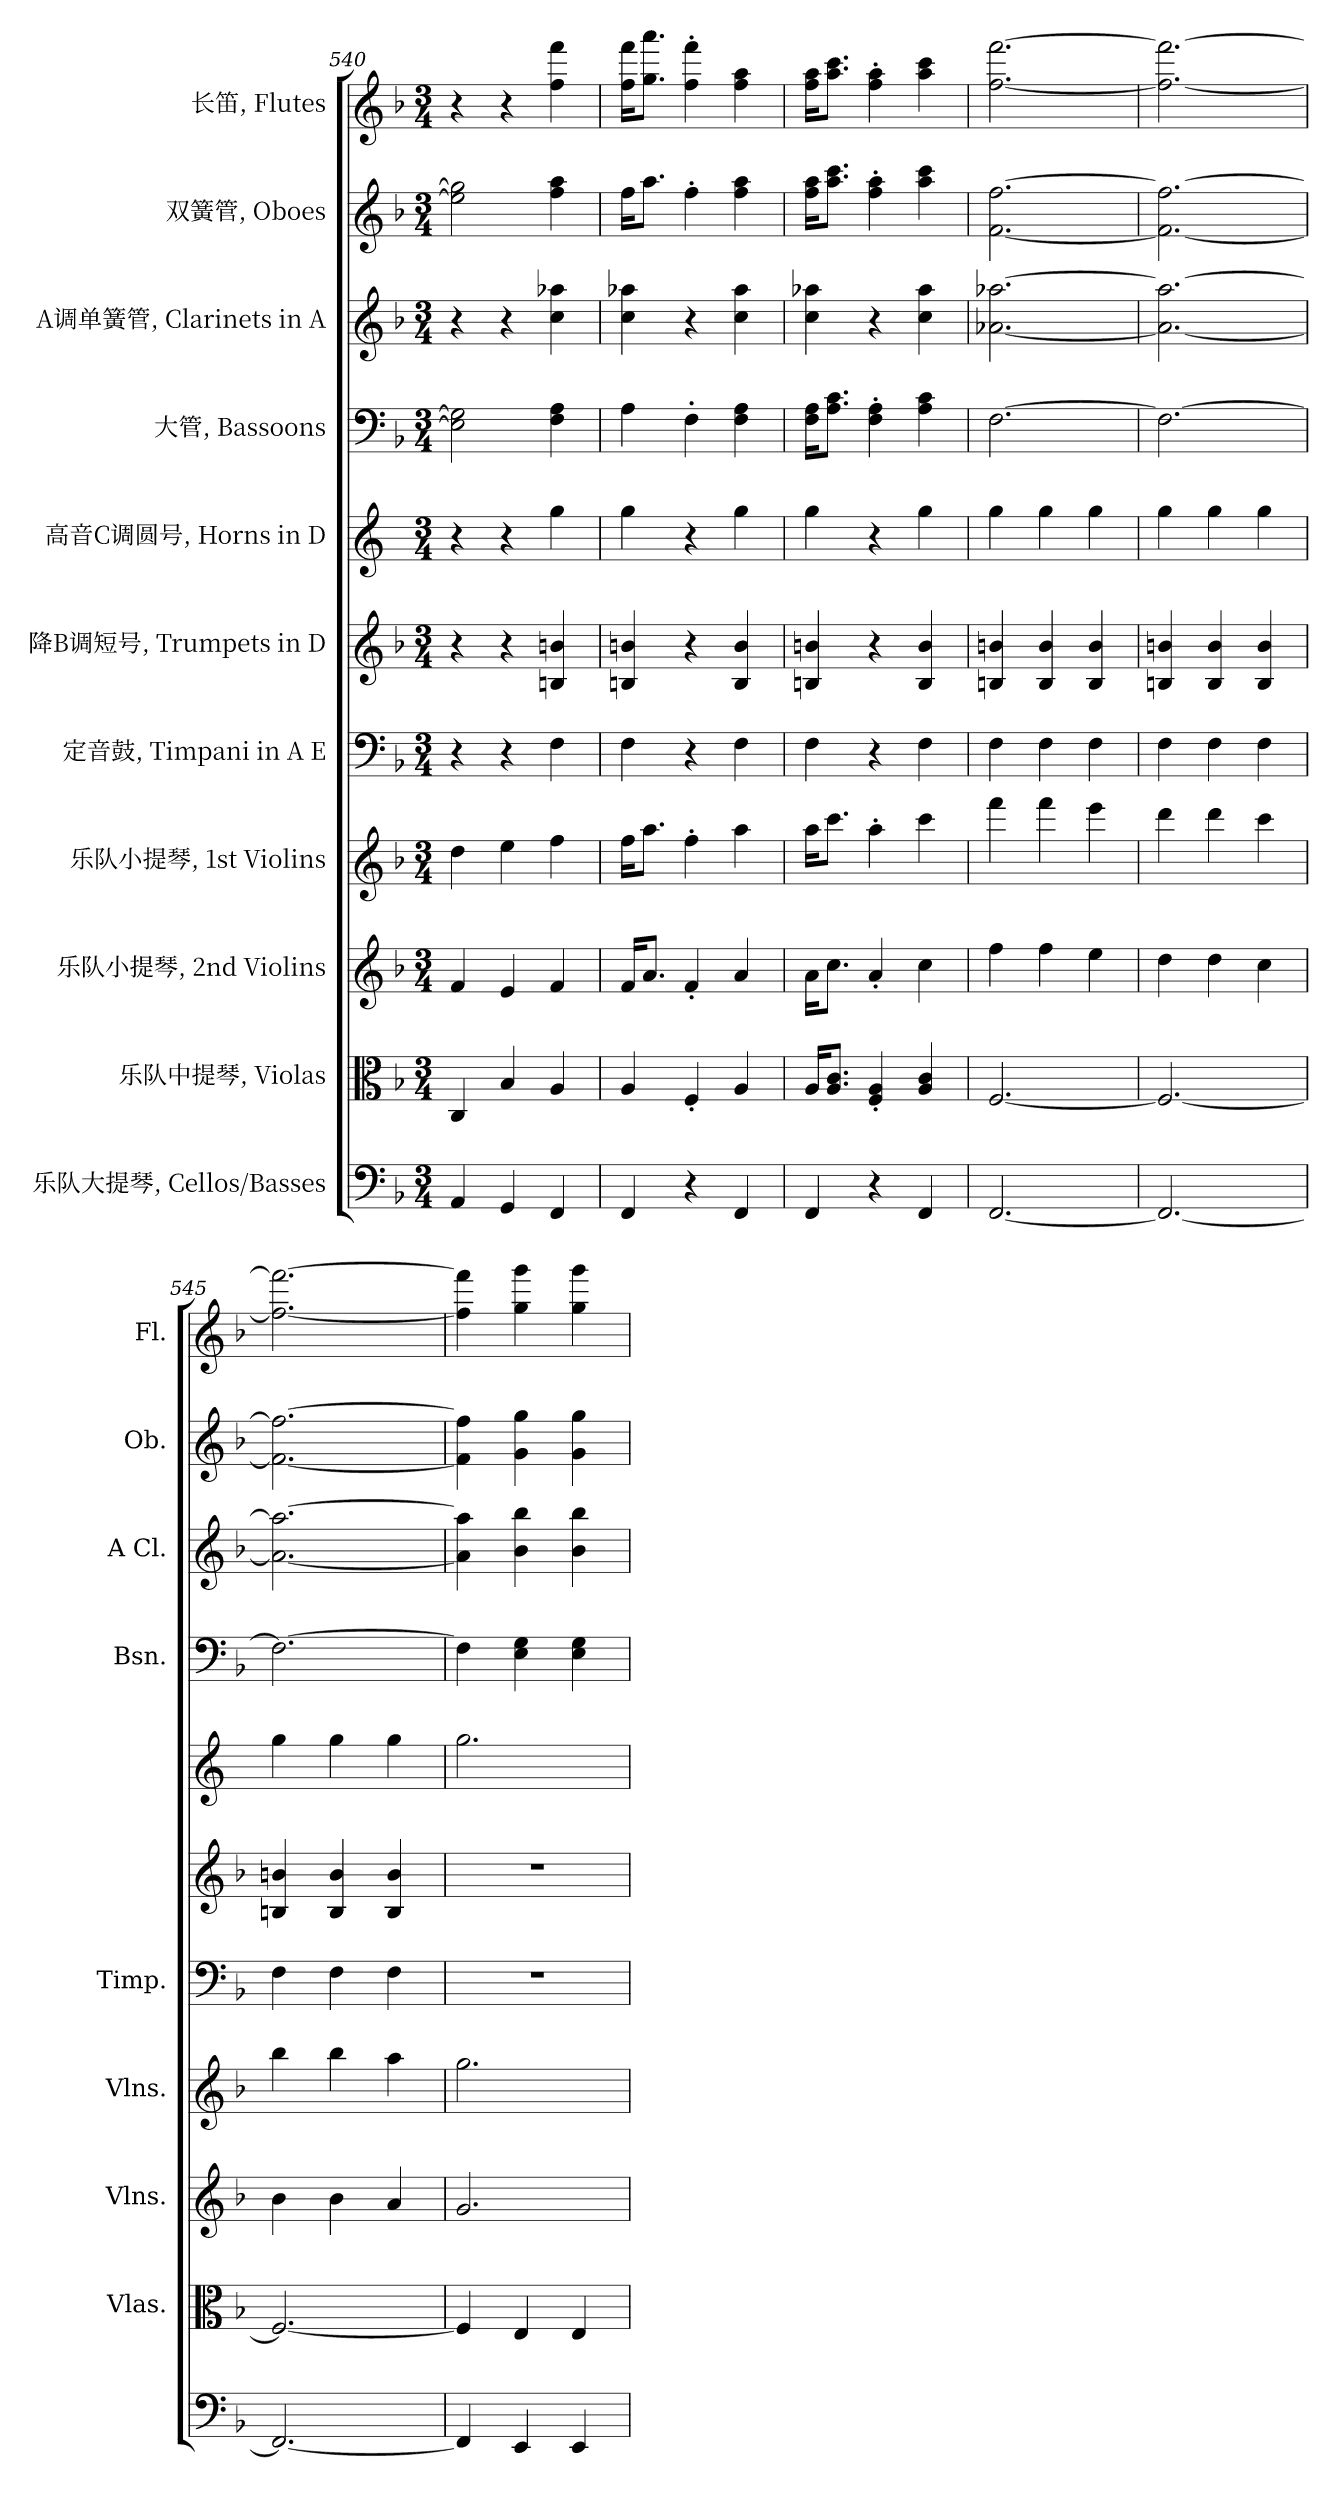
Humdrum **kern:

**kern	**kern	**kern	**kern	**kern	**kern	**kern	**kern	**kern	**kern	**kern
*part11	*part10	*part9	*part8	*part7	*part6	*part5	*part4	*part3	*part2	*part1
*staff11	*staff10	*staff9	*staff8	*staff7	*staff6	*staff5	*staff4	*staff3	*staff2	*staff1
*I"乐队大提琴, Cellos/Basses	*I"乐队中提琴, Violas	*I"乐队小提琴, 2nd Violins	*I"乐队小提琴, 1st Violins	*I"定音鼓, Timpani in A E	*I"降B调短号, Trumpets in D	*I"高音C调圆号, Horns in D	*I"大管, Bassoons	*I"A调单簧管, Clarinets in A	*I"双簧管, Oboes	*I"长笛, Flutes
*	*I'Vlas.	*I'Vlns.	*I'Vlns.	*I'Timp.	*	*	*I'Bsn.	*I'A Cl.	*I'Ob.	*I'Fl.
*clefF4	*clefC3	*clefG2	*clefG2	*clefF4	*clefG2	*clefG2	*clefF4	*clefG2	*clefG2	*clefG2
*	*	*	*	*	*ITrd1c2	*ITrd4c7	*	*ITrd2c3	*	*
*k[b-]	*k[b-]	*k[b-]	*k[b-]	*k[b-]	*k[b-e-a-]	*k[b-]	*k[b-]	*k[f#c#]	*k[b-]	*k[b-]
*M3/4	*M3/4	*M3/4	*M3/4	*M3/4	*M3/4	*M3/4	*M3/4	*M3/4	*M3/4	*M3/4
=540	=540	=540	=540	=540	=540	=540	=540	=540	=540	=540
4AA/	4C/	4f/	4dd\	4r	4r	4r	2E\] 2G\]	4r	2ee\] 2gg\]	4r
4GG/	4B-/	4e/	4ee\	4r	4r	4r	.	4r	.	4r
4FF/	4A/	4f/	4ff\	4F\	4An/ 4an/	4cc\	4F\ 4A\	4a\ 4ffn\	4ff\ 4aa\	4ff\ 4fff\
=541	=541	=541	=541	=541	=541	=541	=541	=541	=541	=541
4FF/	4A/	16f/KL	16ff\KL	4F\	4An/ 4an/	4cc\	4A\	4a\ 4ffn\	16ff\KL	16ff\ 16fff\KL
.	.	8.a/J	8.aa\J	.	.	.	.	.	8.aa\J	8.gg\ 8.aaa\J
4r	4F'/	4f'/	4ff'\	4r	4r	4r	4F'\	4r	4ff'\	4ff\' 4fff\'
4FF/	4A/	4a/	4aa\	4F\	4A/ 4a/	4cc\	4F\ 4A\	4a\ 4ff\	4ff\ 4aa\	4ff\ 4aa\
=542	=542	=542	=542	=542	=542	=542	=542	=542	=542	=542
4FF/	16A/KL	16a\KL	16aa\KL	4F\	4An/ 4an/	4cc\	16F\ 16A\KL	4a\ 4ffn\	16ff\ 16aa\KL	16ff\ 16aa\KL
.	8.A/ 8.c/J	8.cc\J	8.ccc\J	.	.	.	8.A\ 8.c\J	.	8.aa\ 8.ccc\J	8.aa\ 8.ccc\J
4r	4F/' 4A/'	4a'/	4aa'\	4r	4r	4r	4F\' 4A\'	4r	4ff\' 4aa\'	4ff\' 4aa\'
4FF/	4A/ 4c/	4cc\	4ccc\	4F\	4A/ 4a/	4cc\	4A\ 4c\	4a\ 4ff\	4aa\ 4ccc\	4aa\ 4ccc\
=543	=543	=543	=543	=543	=543	=543	=543	=543	=543	=543
[2.FF/	[2.F/	4ff\	4fff\	4F\	4An/ 4an/	4cc\	[2.F\	[2.fn\ [2.ffn\	[2.f\ [2.ff\	[2.ff\ [2.fff\
.	.	4ff\	4fff\	4F\	4A/ 4a/	4cc\	.	.	.	.
.	.	4ee\	4eee\	4F\	4A/ 4a/	4cc\	.	.	.	.
!!LO:PB:g=z
=544	=544	=544	=544	=544	=544	=544	=544	=544	=544	=544
2.FF/_	2.F/_	4dd\	4ddd\	4F\	4An/ 4an/	4cc\	2.F\_	2.f\_ 2.ff\_	2.f\_ 2.ff\_	2.ff\_ 2.fff\_
.	.	4dd\	4ddd\	4F\	4A/ 4a/	4cc\	.	.	.	.
.	.	4cc\	4ccc\	4F\	4A/ 4a/	4cc\	.	.	.	.
=545	=545	=545	=545	=545	=545	=545	=545	=545	=545	=545
2.FF/_	2.F/_	4b-\	4bb-\	4F\	4An/ 4an/	4cc\	2.F\_	2.f\_ 2.ff\_	2.f\_ 2.ff\_	2.ff\_ 2.fff\_
.	.	4b-\	4bb-\	4F\	4A/ 4a/	4cc\	.	.	.	.
.	.	4a/	4aa\	4F\	4A/ 4a/	4cc\	.	.	.	.
=546	=546	=546	=546	=546	=546	=546	=546	=546	=546	=546
4FF/]	4F/]	2.g/	2.gg\	2.r	2.r	2.cc\	4F\]	4f\] 4ff\]	4f\] 4ff\]	4ff\] 4fff\]
4EE/	4E/	.	.	.	.	.	4E\ 4G\	4g\ 4gg\	4g\ 4gg\	4gg\ 4ggg\
4EE/	4E/	.	.	.	.	.	4E\ 4G\	4g\ 4gg\	4g\ 4gg\	4gg\ 4ggg\
=	=	=	=	=	=	=	=	=	=	=
*-	*-	*-	*-	*-	*-	*-	*-	*-	*-	*-
